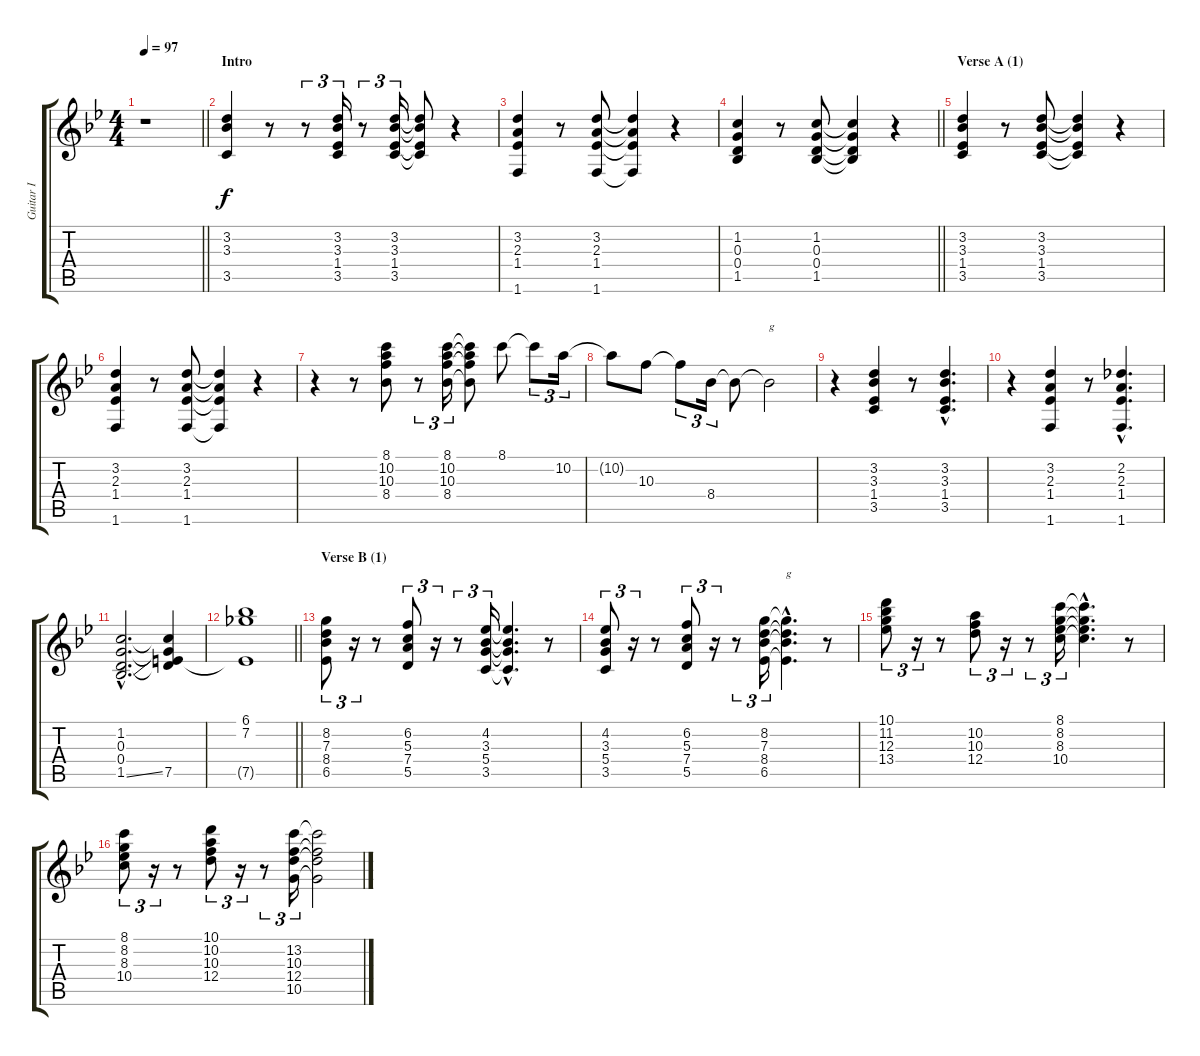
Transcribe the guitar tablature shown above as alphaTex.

\track ("Guitar I" "Guitar I") {instrument electricguitarjazz}
\staff {score tabs}
\tuning (E4 B3 G3 D3 A2 E2) {hide}
\ts (4 4)
\tempo 97
\clef g2
\barLineRight lightlight
\ks bb
r.1{dy f instrument electricguitarjazz} |
\section ("" "Intro")
(3.2 3.3 3.5).4 r.8 r.8{tu (3 2)} (3.2 3.3 1.4 3.5).16{tu (3 2)} r.8{tu (3 2)} (3.2 3.3 1.4 3.5).16{tu (3 2)} (3.2{t} 3.3{t} 1.4{t} 3.5{t}).8 r.4 |
(3.2 2.3 1.4 1.6).4 r.8 (3.2 2.3 1.4 1.6).8 (3.2{t} 2.3{t} 1.4{t} 1.6{t}).4 r.4 |
\barLineRight lightlight
(1.2 0.3 0.4 1.5).4 r.8 (1.2 0.3 0.4 1.5).8 (1.2{t} 0.3{t} 0.4{t} 1.5{t}).4 r.4 |
\section ("" "Verse A (1)")
(3.2 3.3 1.4 3.5).4 r.8 (3.2 3.3 1.4 3.5).8 (3.2{t} 3.3{t} 1.4{t} 3.5{t}).4 r.4 |
(3.2 2.3 1.4 1.6).4 r.8 (3.2 2.3 1.4 1.6).8 (3.2{t} 2.3{t} 1.4{t} 1.6{t}).4 r.4 |
r.4 r.8 (8.1 10.2 10.3 8.4).8 r.8{tu (3 2)} (8.1 10.2 10.3 8.4).16{tu (3 2)} (8.1{t} 10.2{t} 10.3{t} 8.4{t}).8 8.1.8 8.1{t}.8{tu (3 2)} 10.2.16{tu (3 2)} |
10.2{t}.8 10.3.8 10.3{t}.8{tu (3 2)} 8.4.16{tu (3 2)} 8.4{t}.8 8.4{t}.2{txt "g"} |
r.4 (3.2 3.3 1.4 3.5).4 r.8 (3.2{hac} 3.3{hac} 1.4{hac} 3.5{hac}).4{d} |
r.4 (3.2 2.3 1.4 1.6).4 r.8 (2.2{hac} 2.3{hac} 1.4{hac} 1.6{hac}).4{d} |
(1.2{hac} 0.3{hac} 0.4{hac} 1.5{ss hac}).2{d} (1.2{t} 0.3{t} 0.4{t} 7.5).4 |
\barLineRight lightlight
(6.1 7.2 7.5{t}).1 |
\section ("" "Verse B (1)")
(8.2 7.3 8.4 6.5).8{tu (3 2)} r.16{tu (3 2)} r.8 (6.2 5.3 7.4 5.5).8{tu (3 2)} r.16{tu (3 2)} r.8{tu (3 2)} (4.2 3.3 5.4 3.5).16{tu (3 2)} (4.2{hac t} 3.3{hac t} 5.4{hac t} 3.5{hac t}).4{d} r.8 |
(4.2 3.3 5.4 3.5).8{tu (3 2)} r.16{tu (3 2)} r.8 (6.2 5.3 7.4 5.5).8{tu (3 2)} r.16{tu (3 2)} r.8{tu (3 2)} (8.2 7.3 8.4 6.5).16{tu (3 2)} (8.2{hac t} 7.3{hac t} 8.4{hac t} 6.5{hac t}).4{d txt "g"} r.8 |
(10.1 11.2 12.3 13.4).8{tu (3 2)} r.16{tu (3 2)} r.8 (10.2 10.3 12.4).8{tu (3 2)} r.16{tu (3 2)} r.8{tu (3 2)} (8.1 8.2 8.3 10.4).16{tu (3 2)} (8.1{hac t} 8.2{hac t} 8.3{hac t} 10.4{hac t}).4{d} r.8 |
(8.1 8.2 8.3 10.4).8{tu (3 2)} r.16{tu (3 2)} r.8 (10.1 10.2 10.3 12.4).8{tu (3 2)} r.16{tu (3 2)} r.8{tu (3 2)} (13.2 10.3 12.4 10.5).16{tu (3 2)} (13.2{t} 10.3{t} 12.4{t} 10.5{t}).2
